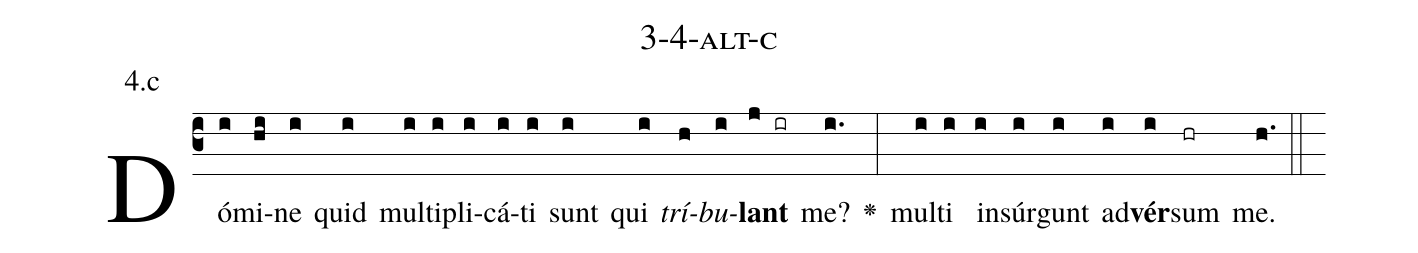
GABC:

name: 3-4-alt-c;
annotation: 4.c;
%%
(c3)Dó(i)mi(hi)ne(i) quid(i) mul(i)ti(i)pli(i)cá(i)ti(i) sunt(i) qui(i) <i>trí</i>(h)<i>bu</i>(i)<b>lant</b>(j ir) me?(i.) <v>\greheightstar</v>(:) mul(i)ti(i) in(i)súr(i)gunt(i) ad(i)<b>vér</b>(i)sum(hr) me.(h.) (::)


%E(i) u(i) o(i) u(i) a(i) e.(h.) (::)
